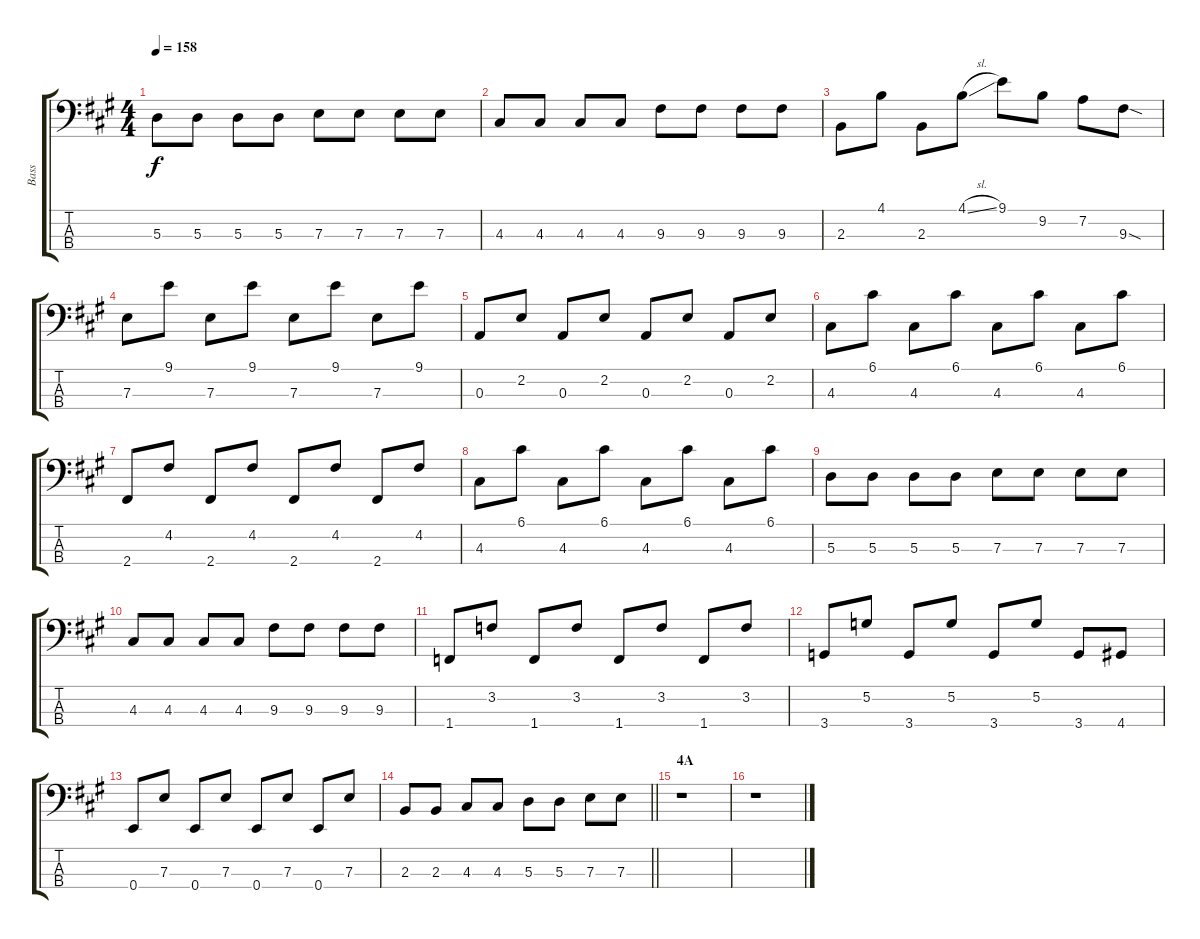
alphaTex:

\track ("Bass" "Bass") {instrument electricbassfinger}
\staff {score tabs}
\tuning (G2 D2 A1 E1) {hide}
\ts (4 4)
\tempo 158
\clef f4
\ks a
5.3.8{dy f} 5.3.8 5.3.8 5.3.8 7.3.8 7.3.8 7.3.8 7.3.8 |
4.3.8 4.3.8 4.3.8 4.3.8 9.3.8 9.3.8 9.3.8 9.3.8 |
2.3.8 4.1.8 2.3.8 4.1{sl}.8 9.1.8 9.2.8 7.2.8 9.3{sod}.8 |
7.3.8 9.1.8 7.3.8 9.1.8 7.3.8 9.1.8 7.3.8 9.1.8 |
0.3.8 2.2.8 0.3.8 2.2.8 0.3.8 2.2.8 0.3.8 2.2.8 |
4.3.8 6.1.8 4.3.8 6.1.8 4.3.8 6.1.8 4.3.8 6.1.8 |
2.4.8 4.2.8 2.4.8 4.2.8 2.4.8 4.2.8 2.4.8 4.2.8 |
4.3.8 6.1.8 4.3.8 6.1.8 4.3.8 6.1.8 4.3.8 6.1.8 |
5.3.8 5.3.8 5.3.8 5.3.8 7.3.8 7.3.8 7.3.8 7.3.8 |
4.3.8 4.3.8 4.3.8 4.3.8 9.3.8 9.3.8 9.3.8 9.3.8 |
1.4.8 3.2.8 1.4.8 3.2.8 1.4.8 3.2.8 1.4.8 3.2.8 |
3.4.8 5.2.8 3.4.8 5.2.8 3.4.8 5.2.8 3.4.8 4.4.8 |
0.4.8 7.3.8 0.4.8 7.3.8 0.4.8 7.3.8 0.4.8 7.3.8 |
\barLineRight lightlight
2.3.8 2.3.8 4.3.8 4.3.8 5.3.8 5.3.8 7.3.8 7.3.8 |
\section ("" "4A")
r.1 |
r.1
